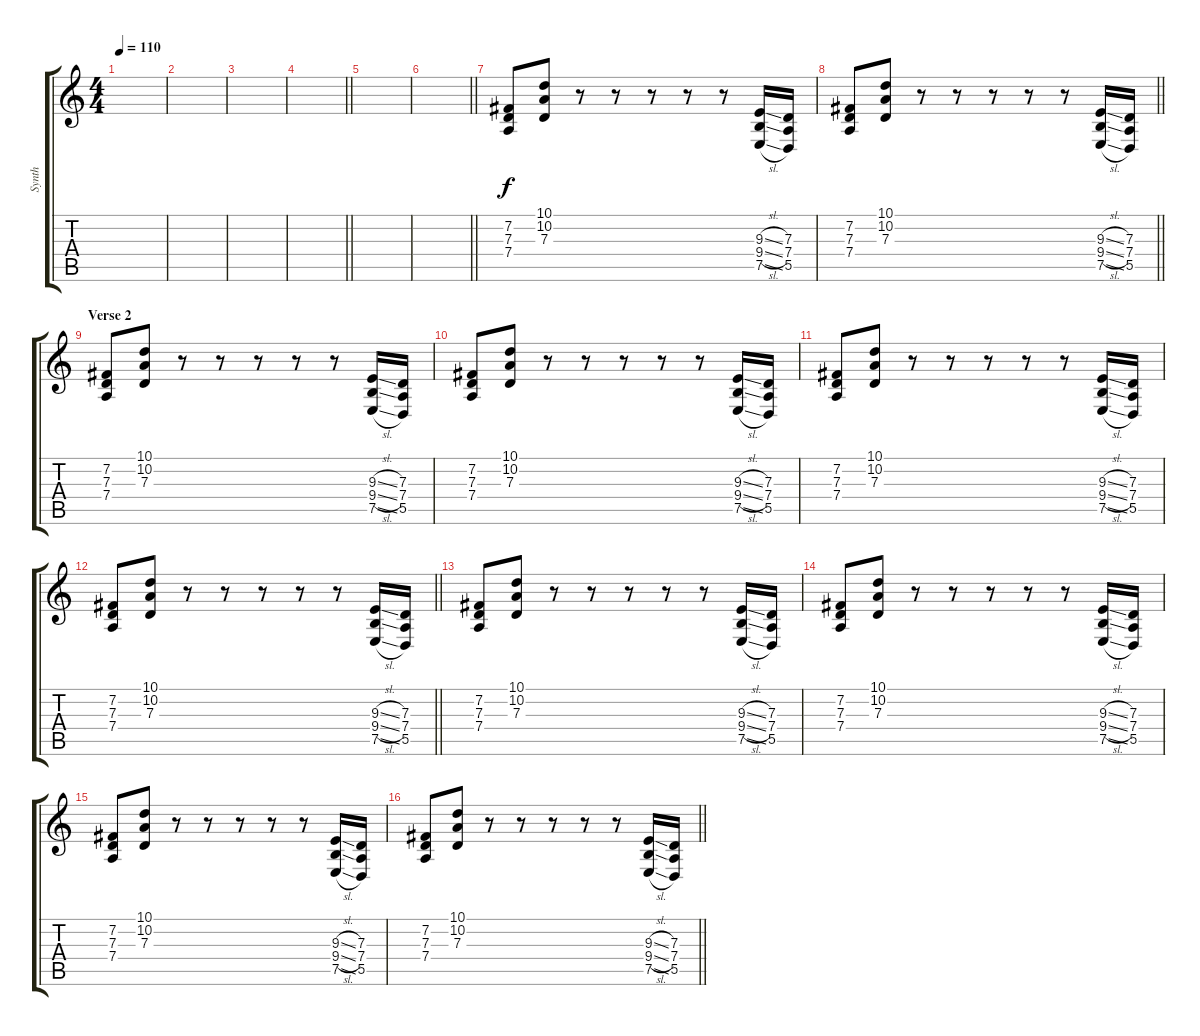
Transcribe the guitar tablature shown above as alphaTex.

\track ("Synth" "Synth") {instrument lead1square}
\staff {score tabs}
\tuning (E4 B3 G3 D3 A2 E2) {hide}
\ts (4 4)
\tempo 110
\clef g2
\ks c
|
|
|
\barLineRight lightlight
|
|
\barLineRight lightlight
|
(7.2 7.3 7.4).8 (10.1 10.2 7.3).8 r.8 r.8 r.8 r.8 r.8 (9.3{sl} 9.4{sl} 7.5{sl}).16 (7.3 7.4 5.5).16 |
\barLineRight lightlight
(7.2 7.3 7.4).8 (10.1 10.2 7.3).8 r.8 r.8 r.8 r.8 r.8 (9.3{sl} 9.4{sl} 7.5{sl}).16 (7.3 7.4 5.5).16 |
\section ("" "Verse 2")
(7.2 7.3 7.4).8 (10.1 10.2 7.3).8 r.8 r.8 r.8 r.8 r.8 (9.3{sl} 9.4{sl} 7.5{sl}).16 (7.3 7.4 5.5).16 |
(7.2 7.3 7.4).8 (10.1 10.2 7.3).8 r.8 r.8 r.8 r.8 r.8 (9.3{sl} 9.4{sl} 7.5{sl}).16 (7.3 7.4 5.5).16 |
(7.2 7.3 7.4).8 (10.1 10.2 7.3).8 r.8 r.8 r.8 r.8 r.8 (9.3{sl} 9.4{sl} 7.5{sl}).16 (7.3 7.4 5.5).16 |
\barLineRight lightlight
(7.2 7.3 7.4).8 (10.1 10.2 7.3).8 r.8 r.8 r.8 r.8 r.8 (9.3{sl} 9.4{sl} 7.5{sl}).16 (7.3 7.4 5.5).16 |
(7.2 7.3 7.4).8 (10.1 10.2 7.3).8 r.8 r.8 r.8 r.8 r.8 (9.3{sl} 9.4{sl} 7.5{sl}).16 (7.3 7.4 5.5).16 |
(7.2 7.3 7.4).8 (10.1 10.2 7.3).8 r.8 r.8 r.8 r.8 r.8 (9.3{sl} 9.4{sl} 7.5{sl}).16 (7.3 7.4 5.5).16 |
(7.2 7.3 7.4).8 (10.1 10.2 7.3).8 r.8 r.8 r.8 r.8 r.8 (9.3{sl} 9.4{sl} 7.5{sl}).16 (7.3 7.4 5.5).16 |
\barLineRight lightlight
(7.2 7.3 7.4).8 (10.1 10.2 7.3).8 r.8 r.8 r.8 r.8 r.8 (9.3{sl} 9.4{sl} 7.5{sl}).16 (7.3 7.4 5.5).16
